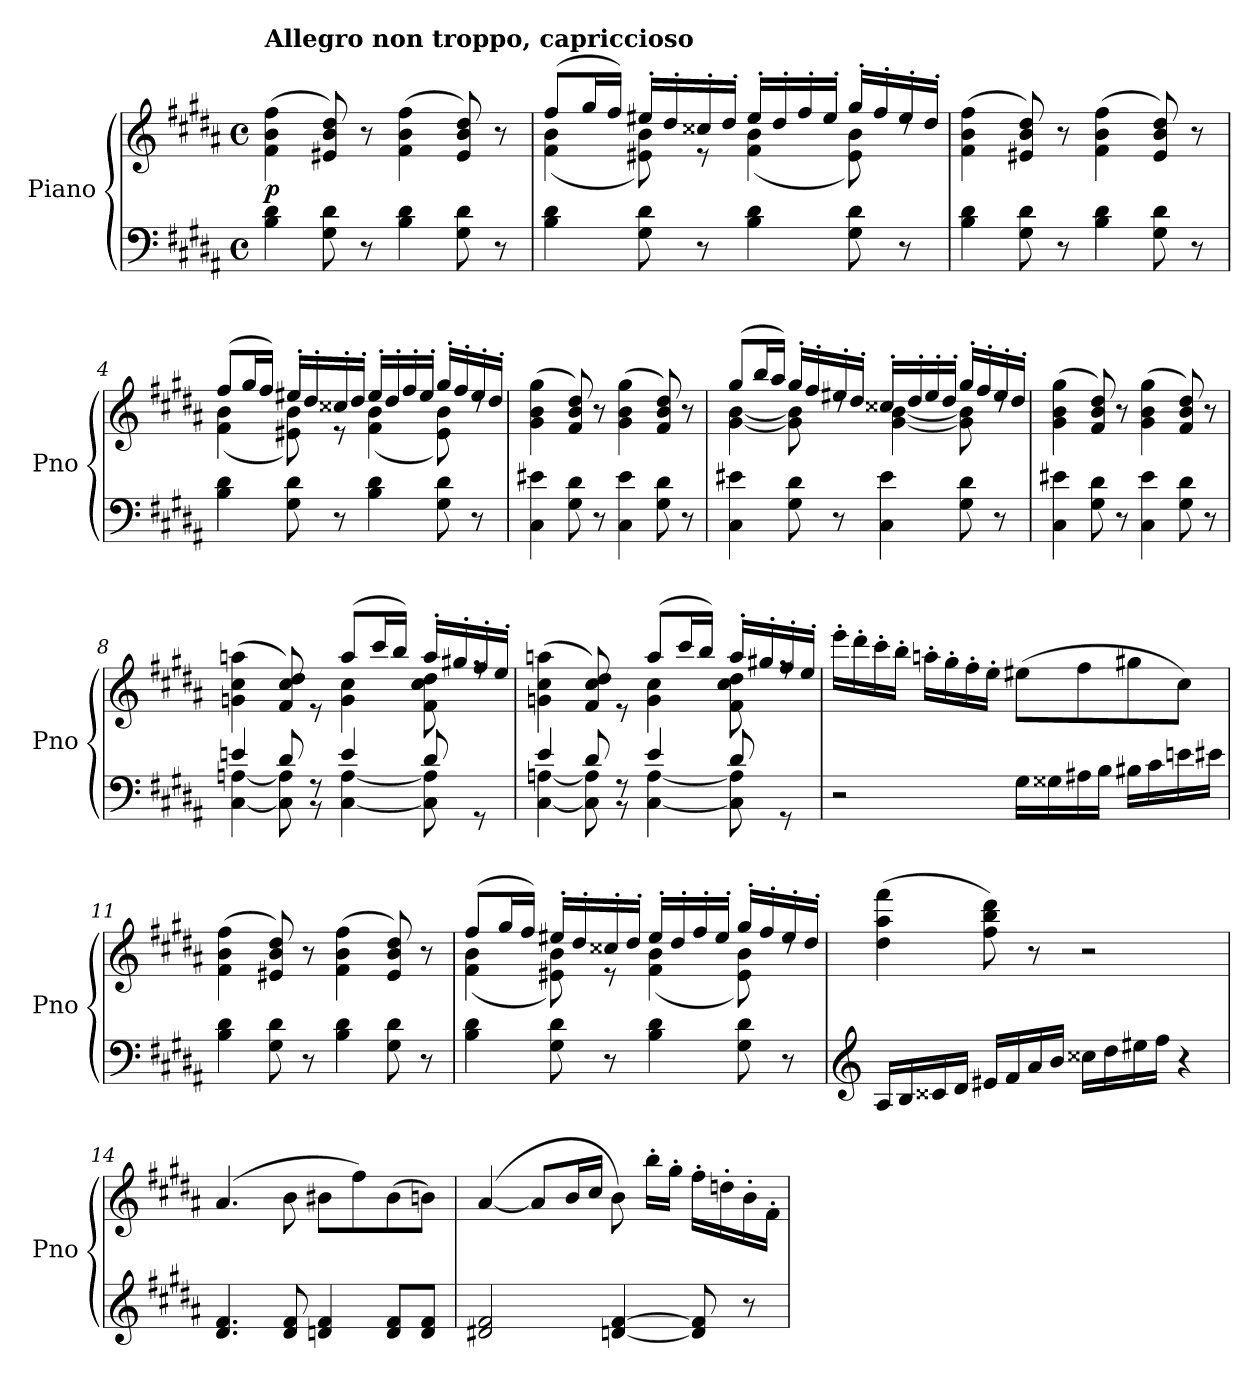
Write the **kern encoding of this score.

**kern	**kern	**dynam
*part1	*part1	*part1
*staff2	*staff1	*staff1/2
*I"Piano	*	*
*I'Pno	*	*
*clefF4	*clefG2	*
*k[f#c#g#d#a#]	*k[f#c#g#d#a#]	*
*M4/4	*M4/4	*
*met(c)	*met(c)	*
=1	=1	=1
!	!LO:TX:a:B:t=Allegro non troppo, capriccioso	!
!	!	!LO:DY:b
4B\ 4d#\	(4f#\ 4b\ 4ff#\	p
8G#\ 8d#\	8e#X/ 8b/ 8dd#/)	.
8r	8r	.
4B\ 4d#\	(4f#\ 4b\ 4ff#\	.
8G#\ 8d#\	8e#/ 8b/ 8dd#/)	.
8r	8r	.
=2	=2	=2
*	*^	*
4B\ 4d#\	(8ff#/L	(4f#\ 4b\	.
.	16gg#/L	.	.
.	16ff#/JJ)	.	.
8G#\ 8d#\	16ee#X'/LL	8e#X\ 8b\)	.
.	16dd#'/	.	.
8r	16cc##X'/	8r	.
.	16dd#'/JJ	.	.
4B\ 4d#\	16ee#'/LL	(4f#\ 4b\	.
.	16dd#'/	.	.
.	16ff#'/	.	.
.	16ee#'/JJ	.	.
8G#\ 8d#\	16gg#'/LL	8e#\ 8b\)	.
.	16ff#'/	.	.
8r	16ee#'/	8rdd	.
.	16dd#'/JJ	.	.
*	*v	*v	*
!!LO:LB:g=z
=3	=3	=3
4B\ 4d#\	(4f#\ 4b\ 4ff#\	.
8G#\ 8d#\	8e#X/ 8b/ 8dd#/)	.
8r	8r	.
4B\ 4d#\	(4f#\ 4b\ 4ff#\	.
8G#\ 8d#\	8e#/ 8b/ 8dd#/)	.
8r	8r	.
=4	=4	=4
*	*^	*
4B\ 4d#\	(8ff#/L	(4f#\ 4b\	.
.	16gg#/L	.	.
.	16ff#/JJ)	.	.
8G#\ 8d#\	16ee#X'/LL	8e#X\ 8b\)	.
.	16dd#'/	.	.
8r	16cc##X'/	8r	.
.	16dd#'/JJ	.	.
4B\ 4d#\	16ee#'/LL	(4f#\ 4b\	.
.	16dd#'/	.	.
.	16ff#'/	.	.
.	16ee#'/JJ	.	.
8G#\ 8d#\	16gg#'/LL	8e#\ 8b\)	.
.	16ff#'/	.	.
8r	16ee#'/	8rdd	.
.	16dd#'/JJ	.	.
*	*v	*v	*
=5	=5	=5
4C#\ 4e#X\	(4g#\ 4b\ 4gg#\	.
8G#\ 8d#\	8f#/ 8b/ 8dd#/)	.
8r	8r	.
4C#\ 4e#\	(4g#\ 4b\ 4gg#\	.
8G#\ 8d#\	8f#/ 8b/ 8dd#/)	.
8r	8r	.
!!LO:LB:g=z
=6	=6	=6
*	*^	*
4C#\ 4e#X\	(8gg#/L	[4g#\ [4b\	.
.	16bb/L	.	.
.	16aa#/JJ)	.	.
8G#\ 8d#\	16gg#'/LL	8g#\] 8b\]	.
.	16ff#'/	.	.
8r	16ee#X'/	8rdd	.
.	16dd#'/JJ	.	.
4C#\ 4e#\	16cc##X'/LL	[4g#\ [4b\	.
.	16dd#'/	.	.
.	16ee#'/	.	.
.	16dd#'/JJ	.	.
8G#\ 8d#\	16gg#'/LL	8g#\] 8b\]	.
.	16ff#'/	.	.
8r	16ee#'/	8rdd	.
.	16dd#'/JJ	.	.
*	*v	*v	*
=7	=7	=7
4C#\ 4e#X\	(4g#\ 4b\ 4gg#\	.
8G#\ 8d#\	8f#/ 8b/ 8dd#/)	.
8r	8r	.
4C#\ 4e#\	(4g#\ 4b\ 4gg#\	.
8G#\ 8d#\	8f#/ 8b/ 8dd#/)	.
8r	8r	.
=8	=8	=8
*^	*^	*
4en/	[4C#\ [4An\	(>4gn\ 4cc#\ 4aan\	2ryy	.
8d#/	8C#\] 8A\]	8f#/ 8cc#/ 8dd#/)	.	.
8rF	8r	8re	.	.
4e/	[4C#\ [4A\	(8aa/L	4g\ 4cc#\	.
.	.	16ccc#/L	.	.
.	.	16bb/JJ)	.	.
8d#/	8C#\] 8A\]	16aa'/LL	8f#\ 8cc#\ 8dd#\	.
.	.	16gg#X'/	.	.
8rGG	8ryy	16ff#'/	8rff	.
.	.	16ee'/JJ	.	.
!!LO:LB:g=z	!!
=9	=9	=9	=9	=9
4e/	[4C#\ [4An\	(>4gn\ 4cc#\ 4aan\	2ryy	.
8d#/	8C#\] 8A\]	8f#/ 8cc#/ 8dd#/)	.	.
8rF	8r	8re	.	.
4e/	[4C#\ [4A\	(8aa/L	4g\ 4cc#\	.
.	.	16ccc#/L	.	.
.	.	16bb/JJ)	.	.
8d#/	8C#\] 8A\]	16aa'/LL	8f#\ 8cc#\ 8dd#\	.
.	.	16gg#X'/	.	.
8rGG	8ryy	16ff#'/	8rff	.
.	.	16ee'/JJ	.	.
*v	*v	*	*	*
*	*v	*v	*
=10	=10	=10
2r	16eee'\LL	.
.	16ddd#'\	.
.	16ccc#'\	.
.	16bb'\JJ	.
.	16aan'\LL	.
.	16gg#'\	.
.	16ff#'\	.
.	16ee'\JJ	.
16G#\LL	(8ee#X\L	.
16G##X\	.	.
16A#X\	8ff#\	.
16B\JJ	.	.
16B#X\LL	8gg#X\	.
16c#\	.	.
16en\	8cc#\J)	.
16e#X\JJ	.	.
=11	=11	=11
4B\ 4d#\	(4f#\ 4b\ 4ff#\	.
8G#\ 8d#\	8e#X/ 8b/ 8dd#/)	.
8r	8r	.
4B\ 4d#\	(4f#\ 4b\ 4ff#\	.
8G#\ 8d#\	8e#/ 8b/ 8dd#/)	.
8r	8r	.
!!LO:LB:g=z
=12	=12	=12
*	*^	*
4B\ 4d#\	(8ff#/L	(4f#\ 4b\	.
.	16gg#/L	.	.
.	16ff#/JJ)	.	.
8G#\ 8d#\	16ee#X'/LL	8e#X\ 8b\)	.
.	16dd#'/	.	.
8r	16cc##X'/	8r	.
.	16dd#'/JJ	.	.
4B\ 4d#\	16ee#'/LL	(4f#\ 4b\	.
.	16dd#'/	.	.
.	16ff#'/	.	.
.	16ee#'/JJ	.	.
8G#\ 8d#\	16gg#'/LL	8e#\ 8b\)	.
.	16ff#'/	.	.
8r	16ee#'/	8rdd	.
.	16dd#'/JJ	.	.
*	*v	*v	*
=13	=13	=13
*clefG2	*	*
16A#/LL	(4dd#\ 4aa#\ 4fff#\	.
16B/	.	.
16c##X/	.	.
16d#/JJ	.	.
16e#X/LL	8ff#\ 8bb\ 8ddd#\)	.
16f#/	.	.
16a#/	8r	.
16b/JJ	.	.
16cc##X\LL	2r	.
16dd#\	.	.
16ee#X\	.	.
16ff#\JJ	.	.
4r	.	.
!!LO:PB:g=z
=14	=14	=14
4.d#/ 4.f#/	(4.a#/	.
8d#/ 8f#/	8b\	.
4dn/ 4f#/	8b#X\L	.
.	8ff#\)	.
8d/ 8f#/L	(8b#\	.
8d/ 8f#/J	8bn\J)	.
=15	=15	=15
2d#X/ 2f#/	([4a#/	.
.	8a#/L]	.
.	16b/L	.
.	16cc#/JJ	.
[4dn/ [4f#/	8b\)	.
.	16bb'\LL	.
.	16gg#'\JJ	.
8d/] 8f#/]	16ff#'\LL	.
.	16ddn'\	.
8r	16b'\	.
.	16f#'\JJ	.
=	=	=
*-	*-	*-
